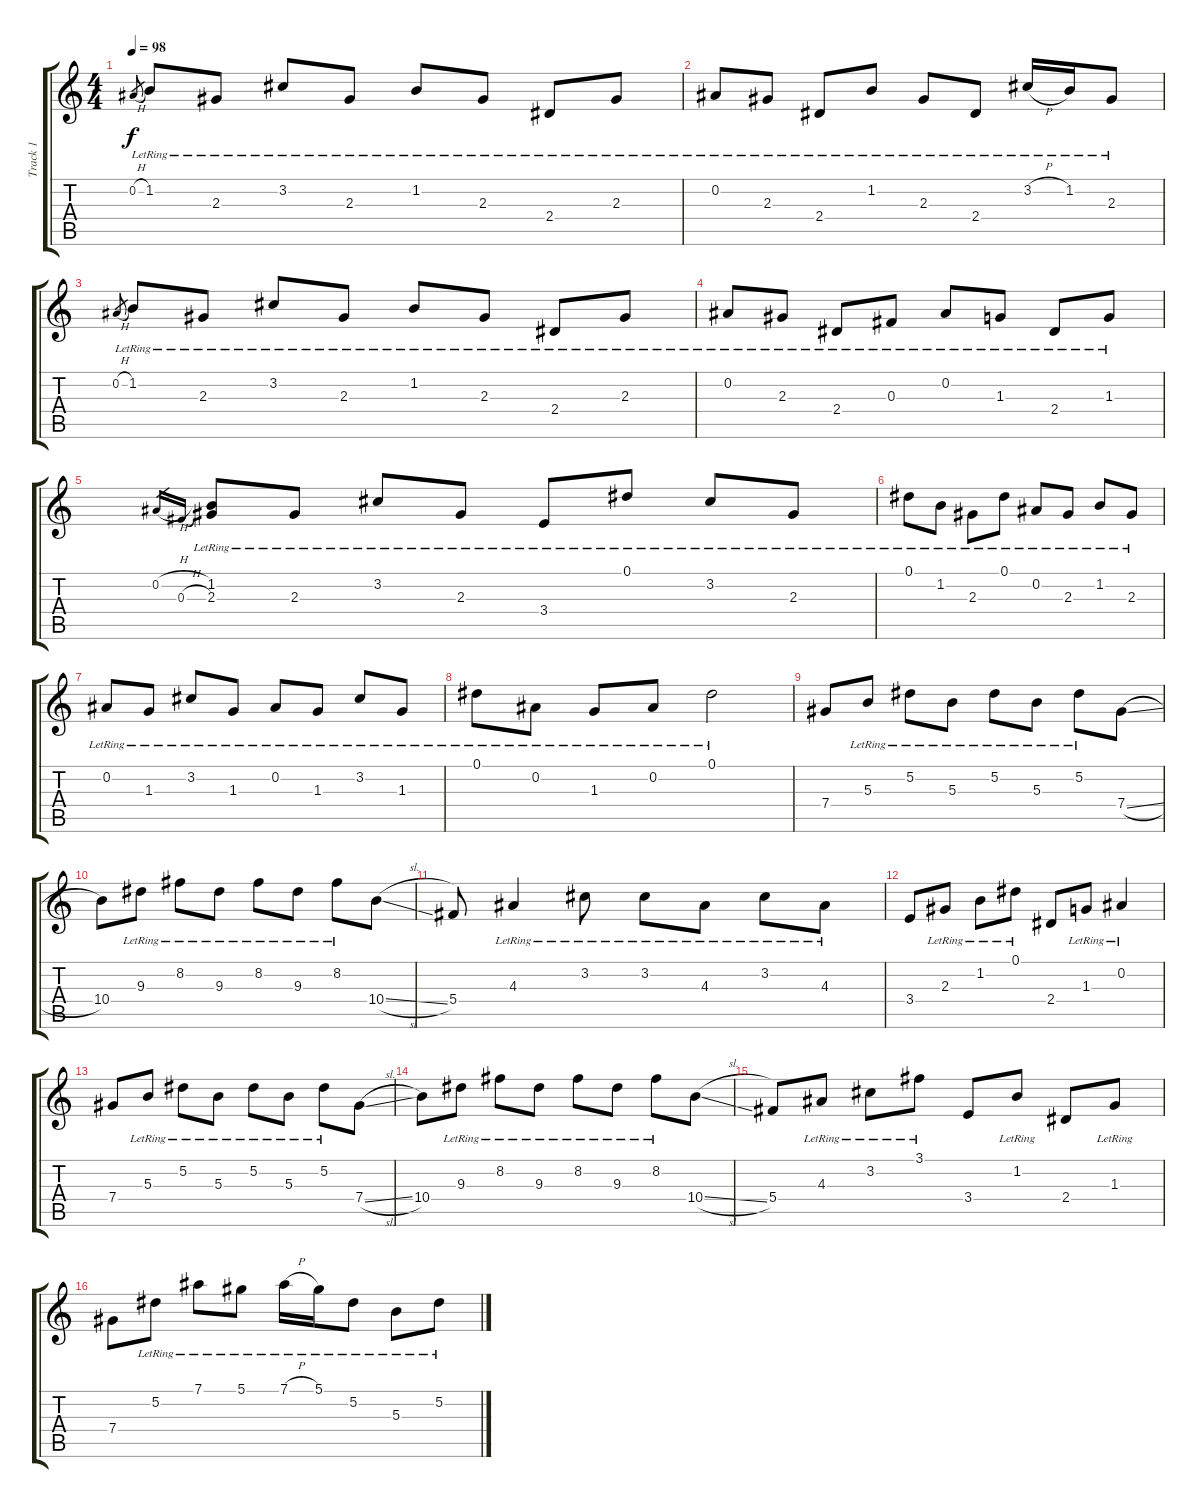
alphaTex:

\track ("Track 1" "Track 1") {instrument electricguitarclean}
\staff {score tabs}
\tuning (Eb4 Bb3 Gb3 Db3 Ab2 Eb2) {hide}
\ts (4 4)
\tempo 98
\clef g2
\ks c
0.2{h}.8{gr dy f} 1.2{lr}.8 2.3{lr}.8 3.2{lr}.8 2.3{lr}.8 1.2{lr}.8 2.3{lr}.8 2.4{lr}.8 2.3{lr}.8 |
0.2{lr}.8 2.3{lr}.8 2.4{lr}.8 1.2{lr}.8 2.3{lr}.8 2.4{lr}.8 3.2{h lr}.16 1.2{lr}.16 2.3{lr}.8 |
0.2{h}.8{gr} 1.2{lr}.8 2.3{lr}.8 3.2{lr}.8 2.3{lr}.8 1.2{lr}.8 2.3{lr}.8 2.4{lr}.8 2.3{lr}.8 |
0.2{lr}.8 2.3{lr}.8 2.4{lr}.8 0.3{lr}.8 0.2{lr}.8 1.3{lr}.8 2.4{lr}.8 1.3{lr}.8 |
0.2{h}.16{gr} 0.3{h}.16{gr} (1.2{lr} 2.3{lr}).8 2.3{lr}.8 3.2{lr}.8 2.3{lr}.8 3.4{lr}.8 0.1{lr}.8 3.2{lr}.8 2.3{lr}.8 |
0.1{lr}.8 1.2{lr}.8 2.3{lr}.8 0.1{lr}.8 0.2{lr}.8 2.3{lr}.8 1.2{lr}.8 2.3{lr}.8 |
0.2{lr}.8 1.3{lr}.8 3.2{lr}.8 1.3{lr}.8 0.2{lr}.8 1.3{lr}.8 3.2{lr}.8 1.3{lr}.8 |
0.1{lr}.8 0.2{lr}.8 1.3{lr}.8 0.2{lr}.8 0.1{lr}.2 |
7.4.8 5.3{lr}.8 5.2{lr}.8 5.3{lr}.8 5.2{lr}.8 5.3{lr}.8 5.2{lr}.8 7.4{sl}.8 |
10.4.8 9.3{lr}.8 8.2{lr}.8 9.3{lr}.8 8.2{lr}.8 9.3{lr}.8 8.2{lr}.8 10.4{sl}.8 |
5.4.8 4.3{lr}.4 3.2{lr}.8 3.2{lr}.8 4.3{lr}.8 3.2{lr}.8 4.3{lr}.8 |
3.4.8 2.3{lr}.8 1.2{lr}.8 0.1{lr}.8 2.4.8 1.3{lr}.8 0.2{lr}.4 |
7.4.8 5.3{lr}.8 5.2{lr}.8 5.3{lr}.8 5.2{lr}.8 5.3{lr}.8 5.2{lr}.8 7.4{sl}.8 |
10.4.8 9.3{lr}.8 8.2{lr}.8 9.3{lr}.8 8.2{lr}.8 9.3{lr}.8 8.2{lr}.8 10.4{sl}.8 |
5.4.8 4.3{lr}.8 3.2{lr}.8 3.1{lr}.8 3.4.8 1.2{lr}.8 2.4.8 1.3{lr}.8 |
7.4.8 5.2{lr}.8 7.1{lr}.8 5.1{lr}.8 7.1{h lr}.16 5.1{lr}.16 5.2{lr}.8 5.3{lr}.8 5.2{lr}.8
